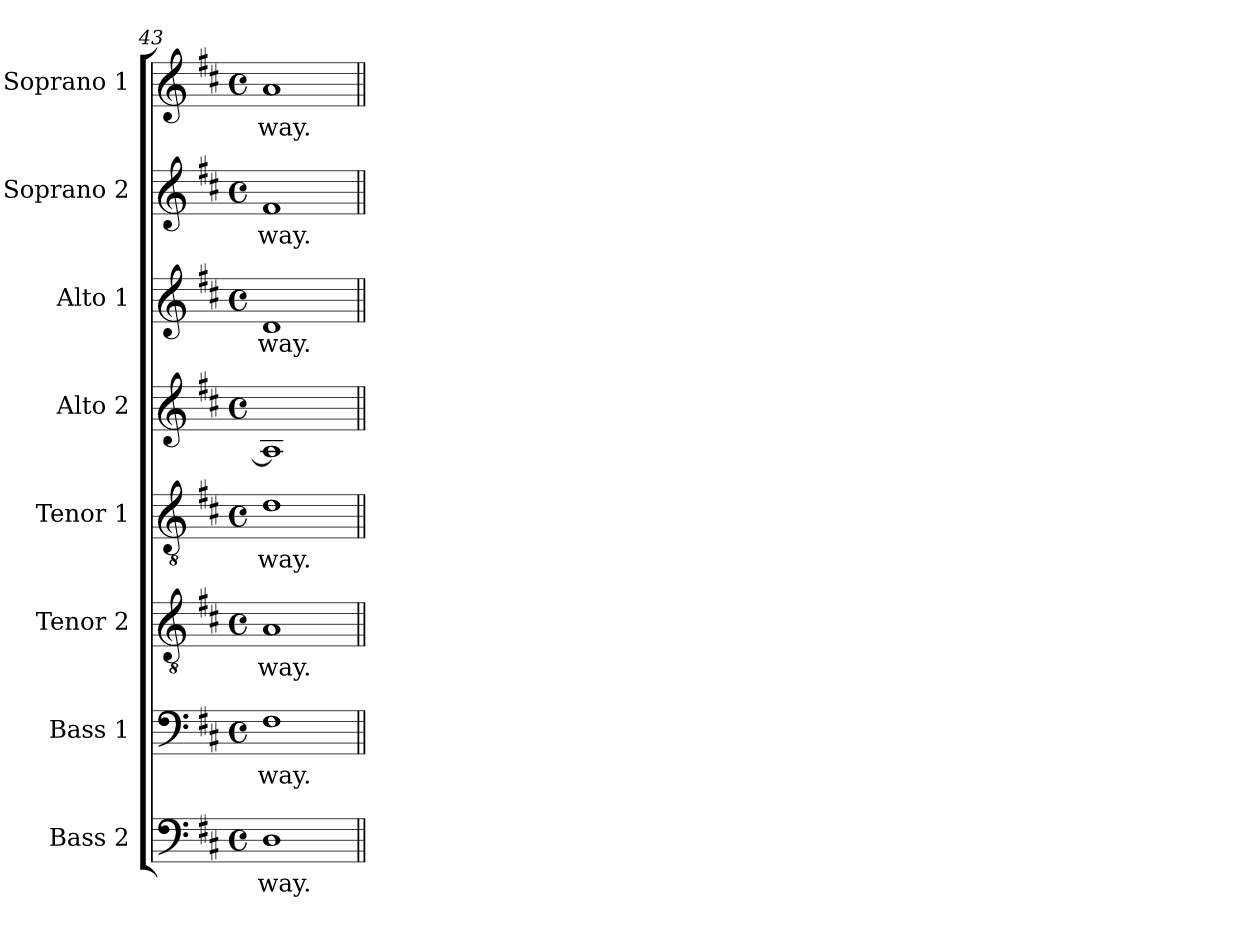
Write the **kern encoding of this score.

**kern	**text	**kern	**text	**kern	**text	**kern	**text	**kern	**kern	**text	**kern	**text	**kern	**text
*part8	*part8	*part7	*part7	*part6	*part6	*part5	*part5	*part4	*part3	*part3	*part2	*part2	*part1	*part1
*staff8	*staff8	*staff7	*staff7	*staff6	*staff6	*staff5	*staff5	*staff4	*staff3	*staff3	*staff2	*staff2	*staff1	*staff1
*I"Bass 2	*	*I"Bass 1	*	*I"Tenor 2	*	*I"Tenor 1	*	*I"Alto 2	*I"Alto 1	*	*I"Soprano 2	*	*I"Soprano 1	*
*I'B2.	*	*I'B1.	*	*I'T2.	*	*I'T1.	*	*I'A2.	*I'A1.	*	*I'S2.	*	*I'S1.	*
*clefF4	*	*clefF4	*	*clefGv2	*	*clefGv2	*	*clefG2	*clefG2	*	*clefG2	*	*clefG2	*
*	*	*	*	*ITrd7c12	*	*ITrd7c12	*	*	*	*	*	*	*	*
*k[f#c#]	*	*k[f#c#]	*	*k[f#c#]	*	*k[f#c#]	*	*k[f#c#]	*k[f#c#]	*	*k[f#c#]	*	*k[f#c#]	*
*D:	*	*D:	*	*D:	*	*D:	*	*D:	*D:	*	*D:	*	*D:	*
*M4/4	*	*M4/4	*	*M4/4	*	*M4/4	*	*M4/4	*M4/4	*	*M4/4	*	*M4/4	*
*met(c)	*	*met(c)	*	*met(c)	*	*met(c)	*	*met(c)	*met(c)	*	*met(c)	*	*met(c)	*
=43	=43	=43	=43	=43	=43	=43	=43	=43	=43	=43	=43	=43	=43	=43
!	!LO:LY:b:color=#000000	!	!	!	!	!	!	!	!	!	!	!	!	!
!	!	!	!LO:LY:b:color=#000000	!	!	!	!	!	!	!	!	!	!	!
!	!	!	!	!	!LO:LY:b:color=#000000	!	!	!	!	!	!	!	!	!
!	!	!	!	!	!	!	!LO:LY:b:color=#000000	!	!	!	!	!	!	!
!	!	!	!	!	!	!	!	!	!	!LO:LY:b:color=#000000	!	!	!	!
!	!	!	!	!	!	!	!	!	!	!	!	!LO:LY:b:color=#000000	!	!
!	!	!	!	!	!	!	!	!	!	!	!	!	!	!LO:LY:b:color=#000000
1Di	-way.	1F#i	-way.	1AAi	-way.	1Di	-way.	1Ai]	1di	-way.	1f#i	-way.	1ai	-way.
=||	=||	=||	=||	=||	=||	=||	=||	=||	=||	=||	=||	=||	=||	=||
*-	*-	*-	*-	*-	*-	*-	*-	*-	*-	*-	*-	*-	*-	*-
